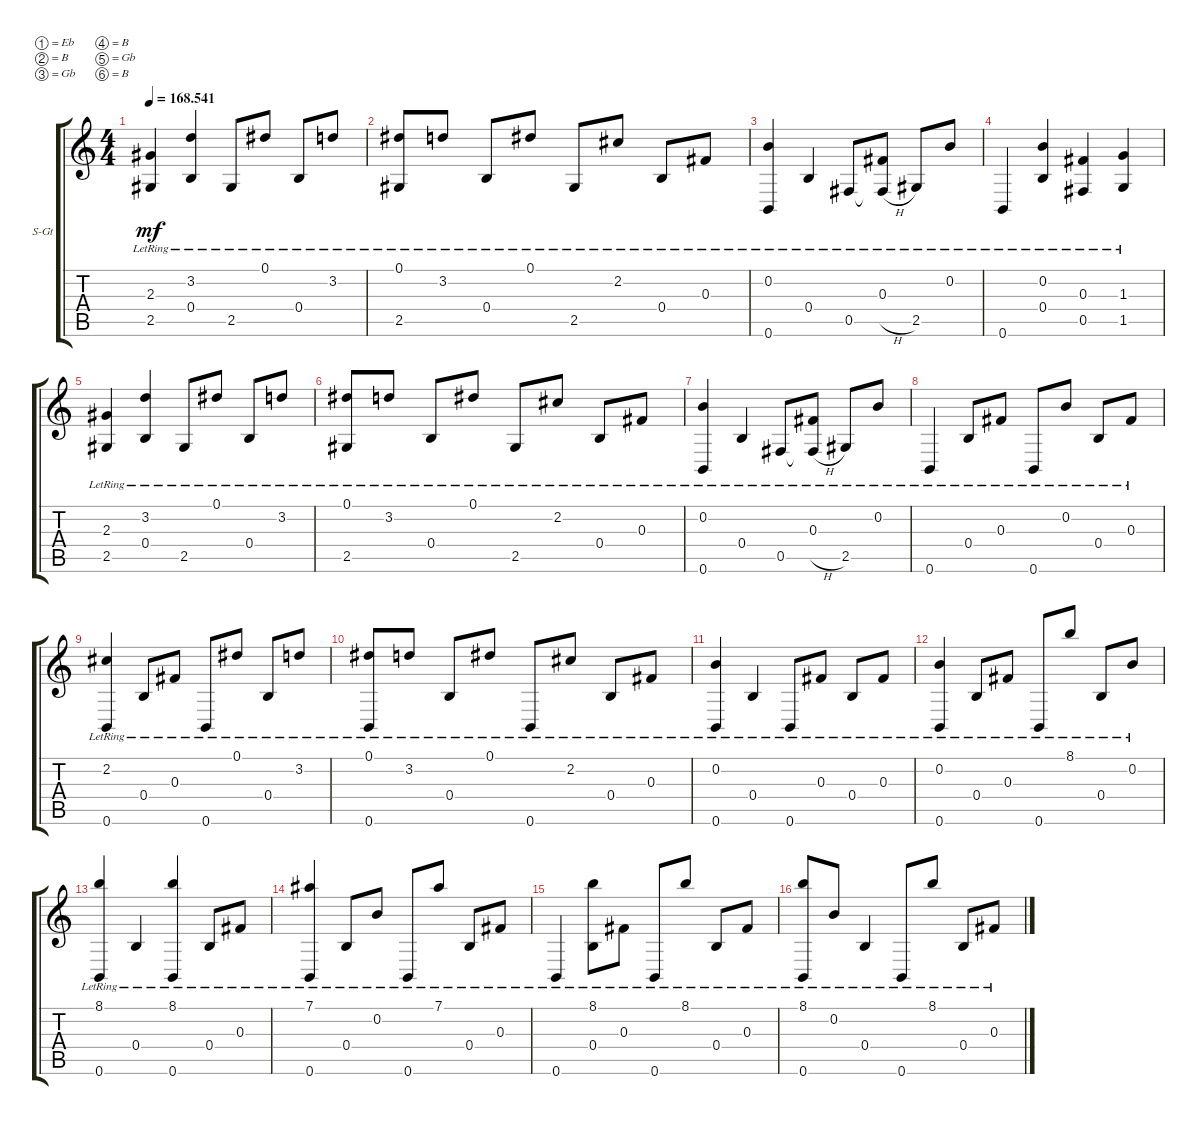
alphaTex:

\defaultSystemsLayout 4
\bracketExtendMode groupsimilarinstruments
\firstSystemTrackNameOrientation horizontal
\otherSystemsTrackNameOrientation horizontal
\track ("Steel Guitar" "S-Gt") {instrument acousticguitarsteel}
\staff {score tabs}
\tuning (Eb4 B3 Gb3 B2 Gb2 B1)
\ts (4 4)
\tempo
168.541
\accidentals auto
\clef g2
\ottava regular
\simile none
\ks c
(2.5{lr} 2.3{lr}).4{dy mf} (0.4{lr} 3.2{lr}).4 2.5{lr}.8 0.1{lr}.8 0.4{lr}.8 3.2{lr}.8 |
(0.1{lr} 2.5).8 3.2{lr}.8 0.4{lr}.8 0.1{lr}.8 2.5{lr}.8 2.2{lr}.8 0.4{lr}.8 0.3{lr}.8 |
(0.6{lr} 0.2{lr}).4 0.4{lr}.4 0.5{lr}.8 (0.3{lr} 0.5{h lr t}).8 2.5{lr}.8 0.2{lr}.8 |
0.6{lr}.4 (0.4{lr} 0.2{lr}).4 (0.5{lr} 0.3{lr}).4 (1.3{lr} 1.5{lr}).4 |
(2.5{lr} 2.3{lr}).4 (0.4{lr} 3.2{lr}).4 2.5{lr}.8 0.1{lr}.8 0.4{lr}.8 3.2{lr}.8 |
(0.1{lr} 2.5).8 3.2{lr}.8 0.4{lr}.8 0.1{lr}.8 2.5{lr}.8 2.2{lr}.8 0.4{lr}.8 0.3{lr}.8 |
(0.6{lr} 0.2{lr}).4 0.4{lr}.4 0.5{lr}.8 (0.3{lr} 0.5{h lr t}).8 2.5{lr}.8 0.2{lr}.8 |
0.6{lr}.4 0.4{lr}.8 0.3{lr}.8 0.6{lr}.8 0.2{lr}.8 0.4{lr}.8 0.3{lr}.8 |
(0.6{lr} 2.2{lr}).4 0.4{lr}.8 0.3{lr}.8 0.6{lr}.8 0.1{lr}.8 0.4{lr}.8 3.2{lr}.8 |
(0.1{lr} 0.6{lr}).8 3.2{lr}.8 0.4{lr}.8 0.1{lr}.8 0.6{lr}.8 2.2{lr}.8 0.4{lr}.8 0.3{lr}.8 |
(0.6{lr} 0.2{lr}).4 0.4{lr}.4 0.6{lr}.8 0.3{lr}.8 0.4{lr}.8 0.3{lr}.8 |
(0.6{lr} 0.2).4 0.4{lr}.8 0.3{lr}.8 0.6{lr}.8 8.1{lr}.8 0.4{lr}.8 0.2{lr}.8 |
(0.6{lr} 8.1{lr}).4 0.4{lr}.4 (0.6{lr} 8.1{lr}).4 0.4{lr}.8 0.3{lr}.8 |
(7.1{lr} 0.6{lr}).4 0.4{lr}.8 0.2{lr}.8 0.6{lr}.8 7.1{lr}.8 0.4{lr}.8 0.3{lr}.8 |
0.6{lr}.4 (8.1{lr} 0.4{lr}).8 0.3{lr}.8 0.6{lr}.8 8.1{lr}.8 0.4{lr}.8 0.3{lr}.8 |
(0.6{lr} 8.1{lr}).8 0.2{lr}.8 0.4{lr}.4 0.6{lr}.8 8.1{lr}.8 0.4{lr}.8 0.3{lr}.8
